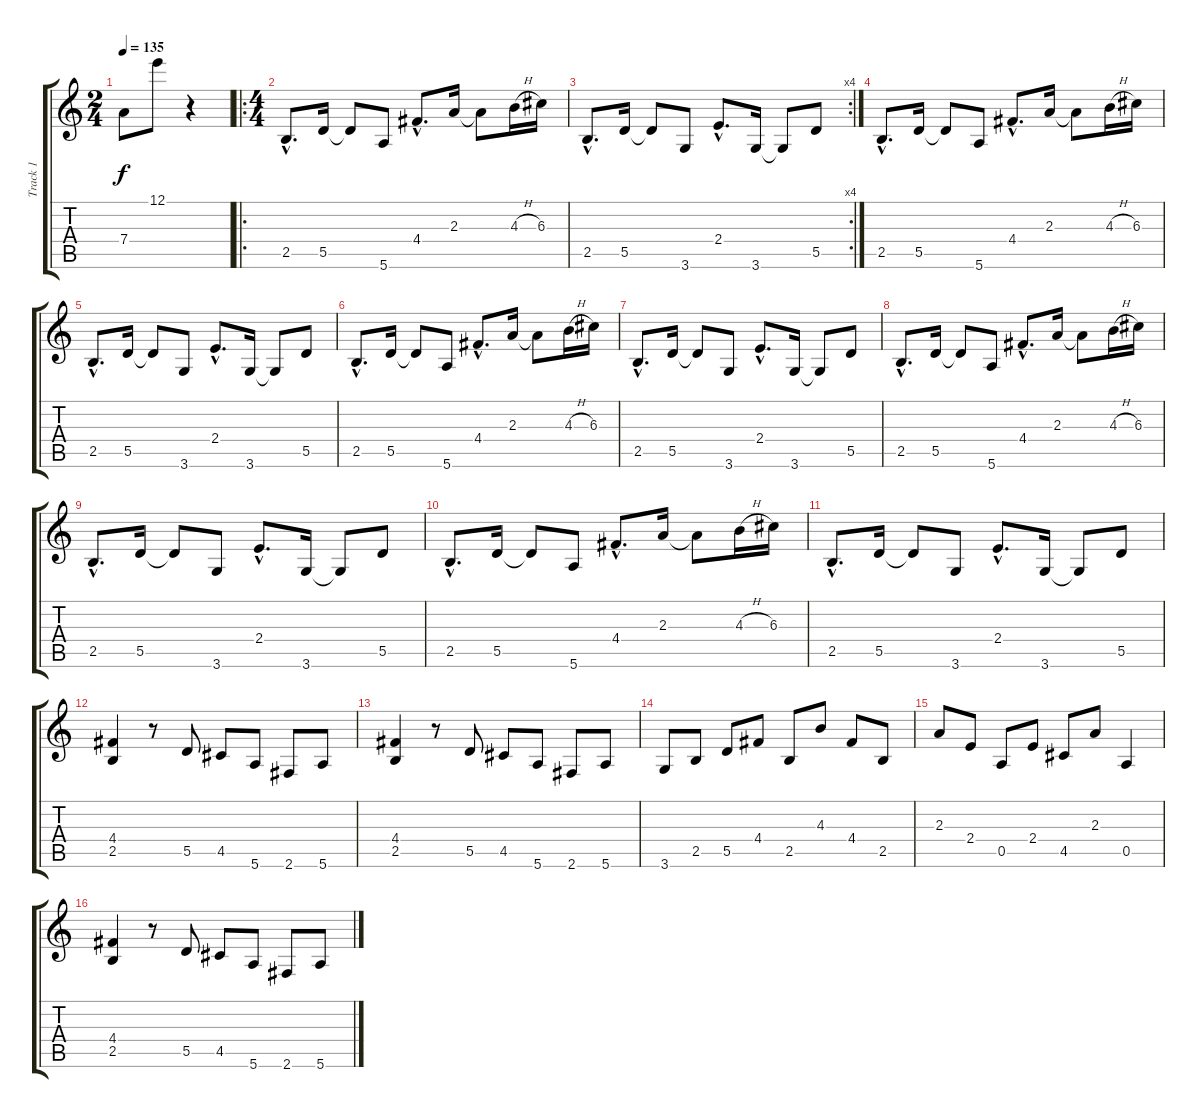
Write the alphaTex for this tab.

\track ("Track 1" "Track 1") {instrument distortionguitar}
\staff {score tabs}
\tuning (E4 B3 G3 D3 A2 E2) {hide}
\ts (2 4)
\tempo 135
\clef g2
\ks c
7.4.8{dy f} 12.1.8 r.4 |
\ro
\ts (4 4)
2.5{hac}.8{d} 5.5.16 5.5{t}.8 5.6.8 4.4{hac}.8{d} 2.3.16 2.3{t}.8 4.3{h}.16 6.3.16 |
\rc 4
2.5{hac}.8{d} 5.5.16 5.5{t}.8 3.6.8 2.4{hac}.8{d} 3.6.16 3.6{t}.8 5.5.8 |
2.5{hac}.8{d} 5.5.16 5.5{t}.8 5.6.8 4.4{hac}.8{d} 2.3.16 2.3{t}.8 4.3{h}.16 6.3.16 |
2.5{hac}.8{d} 5.5.16 5.5{t}.8 3.6.8 2.4{hac}.8{d} 3.6.16 3.6{t}.8 5.5.8 |
2.5{hac}.8{d} 5.5.16 5.5{t}.8 5.6.8 4.4{hac}.8{d} 2.3.16 2.3{t}.8 4.3{h}.16 6.3.16 |
2.5{hac}.8{d} 5.5.16 5.5{t}.8 3.6.8 2.4{hac}.8{d} 3.6.16 3.6{t}.8 5.5.8 |
2.5{hac}.8{d} 5.5.16 5.5{t}.8 5.6.8 4.4{hac}.8{d} 2.3.16 2.3{t}.8 4.3{h}.16 6.3.16 |
2.5{hac}.8{d} 5.5.16 5.5{t}.8 3.6.8 2.4{hac}.8{d} 3.6.16 3.6{t}.8 5.5.8 |
2.5{hac}.8{d} 5.5.16 5.5{t}.8 5.6.8 4.4{hac}.8{d} 2.3.16 2.3{t}.8 4.3{h}.16 6.3.16 |
2.5{hac}.8{d} 5.5.16 5.5{t}.8 3.6.8 2.4{hac}.8{d} 3.6.16 3.6{t}.8 5.5.8 |
(4.4 2.5).4 r.8 5.5.8 4.5.8 5.6.8 2.6.8 5.6.8 |
(4.4 2.5).4 r.8 5.5.8 4.5.8 5.6.8 2.6.8 5.6.8 |
3.6.8 2.5.8 5.5.8 4.4.8 2.5.8 4.3.8 4.4.8 2.5.8 |
2.3.8 2.4.8 0.5.8 2.4.8 4.5.8 2.3.8 0.5.4 |
(4.4 2.5).4 r.8 5.5.8 4.5.8 5.6.8 2.6.8 5.6.8
